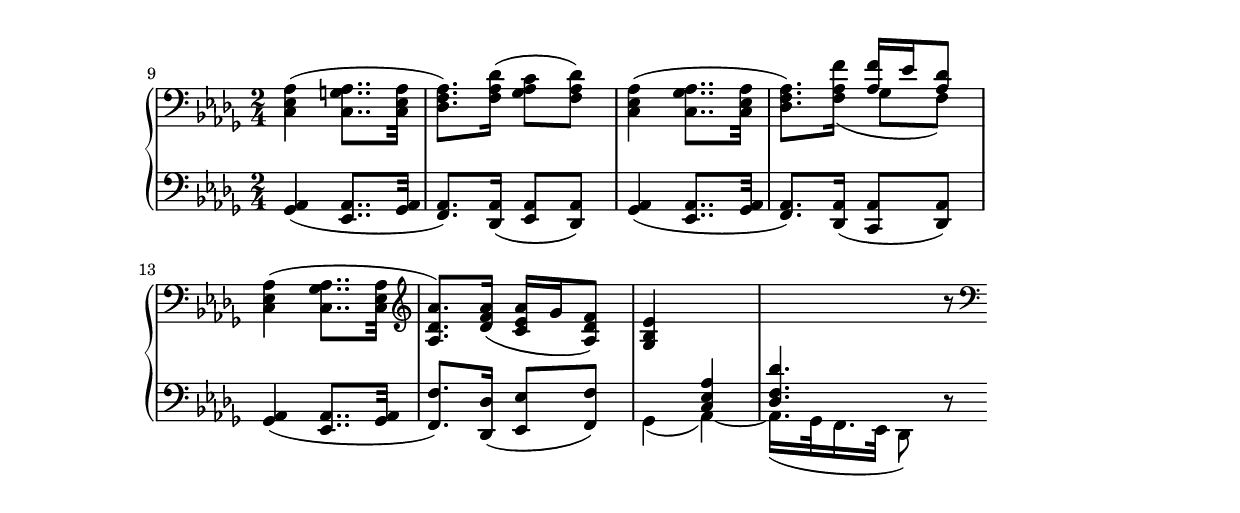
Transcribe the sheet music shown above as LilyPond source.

\version "2.11.34"
\include "english.ly"

% NR 1.7 Repeats

% Beethoven, Op. 57
% Piano sonata 23 - Dem Grafen Franz von Brunswick Gewidmet
% Movt II, Andante con moto
% Measures 9 - 16

\paper {
  #(define dump-extents #t)
  indent = 0\mm
  ragged-right = ##t
  line-width = 16\cm
  force-assignment = #""
  line-width = #(- line-width (* mm  3.000000))
}

\layout { }

#(set-global-staff-size 18)

\new PianoStaff <<

   \new Staff = RH {
      \clef bass
      \key df \major
      \time 2/4
      \set Score.currentBarNumber = #9
      \bar "|:"
      <af ef c>4 (
      <af g c>8..
      <af ef c>32
      |
      <af f df>8. )
      <df' af f>16 (
      <c' af gf>8
      <df' af f>8 )
      |
      <af ef c>4 (
      <af gf c>8..
      <af ef c>32
      |
      <af f df>8. )
      \slurDown
      <f' af f>16 (
      <<
         {
            \voiceTwo
            gf8
            f8 )
         }
         \new Voice {
            \voiceOne
            <f' af>16
            ef'16
            <df' af>8
         }
      >>
      \oneVoice
      |
      <af ef c>4 (
      <af gf c>8..
      <af ef c>32
      \clef treble
      |
      <af' df' af>8. )
      <af' f' df'>16 (
      <af' ef' c'>16
      gf'16
      <f' df' af>8 )
      |
      \slurUp
      <ef' bf gf>4
      \change Staff = LH
      \voiceOne
      <af ef c>4
      |
      <df' f df>4.
      \change Staff = RH
      \oneVoice
      r8
      \clef bass
      \bar ":|"
   }

   \new Staff = LH {
      \clef bass
      \key df \major
      \time 2/4
      <af, gf,>4 (
      <af, ef,>8..
      <af, gf,>32
      |
      <af, f,>8. )
      <af, df,>16 (
      <af, ef,>8
      <af, df,>8 )
      |
      <af, gf,>4 (
      <af, ef,>8..
      <af, gf,>32
      |
      <af, f,>8. )
      <af, df,>16 (
      <af, c,>8
      <af, df,> )
      |
      <af, gf,>4 (
      <af, ef,>8..
      <af, gf,>32
      |
      <f f,>8. )
      <df df,>16 (
      <ef ef,>8
      <f f,>8 )
      |
      \voiceTwo
      gf,4  (
      af,4 ~ )
      |
      af,16. [ ( 
      gf,32
      f,16.
      ef,32 ]
      df,8 )
      \oneVoice
      r8
   }
   
>>
